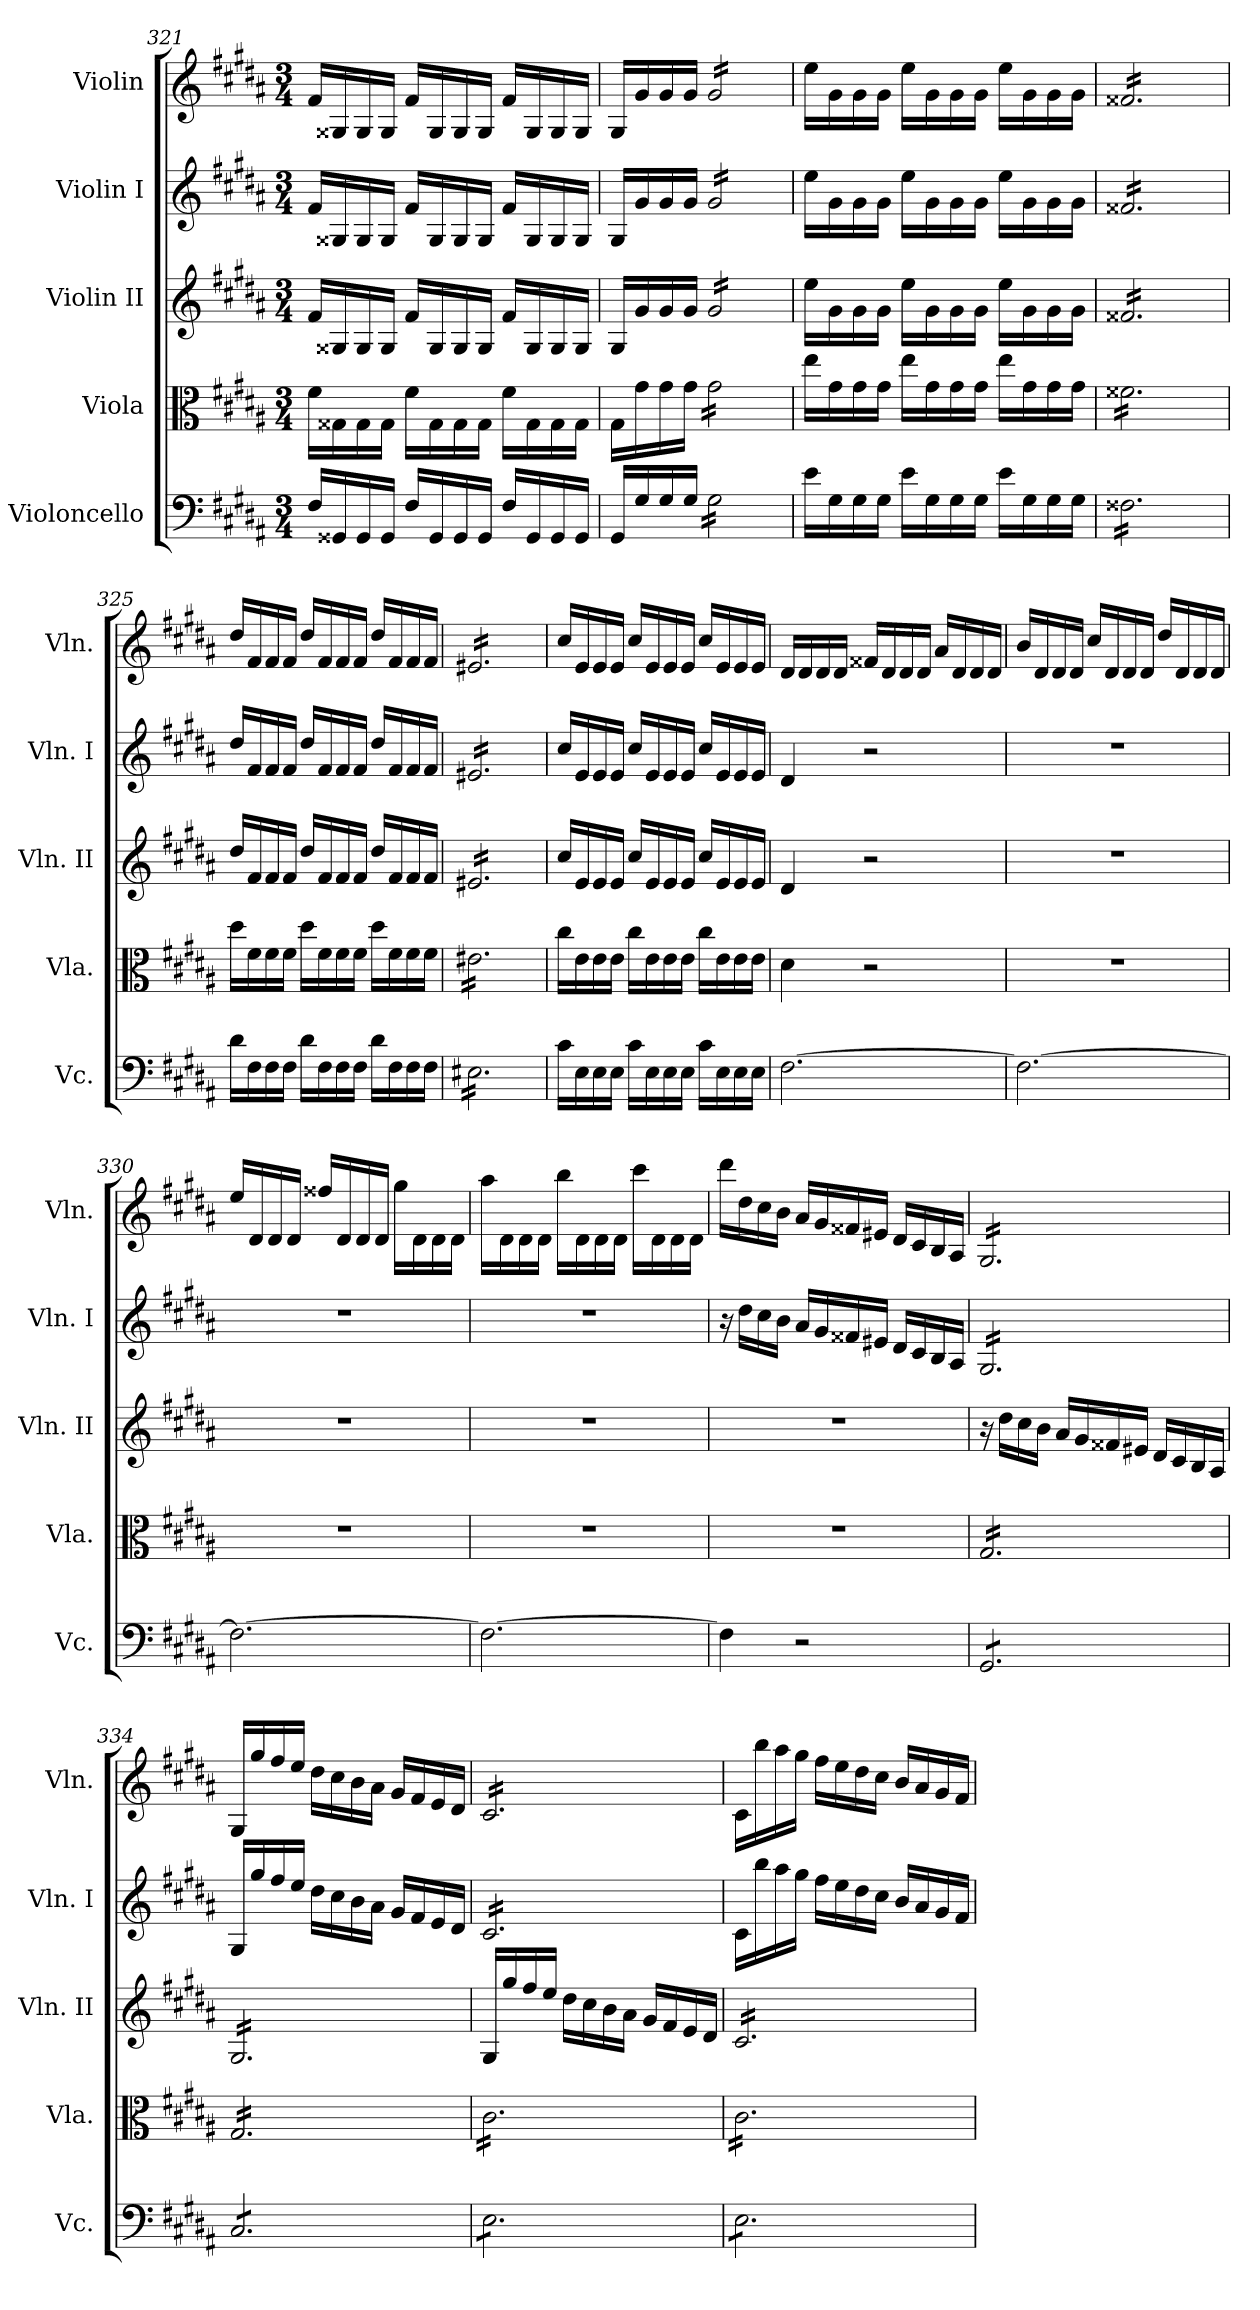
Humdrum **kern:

**kern	**kern	**kern	**kern	**kern
*part5	*part4	*part3	*part2	*part1
*staff5	*staff4	*staff3	*staff2	*staff1
*I"Violoncello	*I"Viola	*I"Violin II	*I"Violin I	*I"Violin
*I'Vc.	*I'Vla.	*I'Vln. II	*I'Vln. I	*I'Vln.
*clefF4	*clefC3	*clefG2	*clefG2	*clefG2
*k[f#c#g#d#a#]	*k[f#c#g#d#a#]	*k[f#c#g#d#a#]	*k[f#c#g#d#a#]	*k[f#c#g#d#a#]
*M3/4	*M3/4	*M3/4	*M3/4	*M3/4
=321	=321	=321	=321	=321
16F#/LL	16f#\LL	16f#/LL	16f#/LL	16f#/LL
16GG##X/	16G##X\	16G##X/	16G##X/	16G##X/
16GG##/	16G##\	16G##/	16G##/	16G##/
16GG##/JJ	16G##\JJ	16G##/JJ	16G##/JJ	16G##/JJ
16F#/LL	16f#\LL	16f#/LL	16f#/LL	16f#/LL
16GG##/	16G##\	16G##/	16G##/	16G##/
16GG##/	16G##\	16G##/	16G##/	16G##/
16GG##/JJ	16G##\JJ	16G##/JJ	16G##/JJ	16G##/JJ
16F#/LL	16f#\LL	16f#/LL	16f#/LL	16f#/LL
16GG##/	16G##\	16G##/	16G##/	16G##/
16GG##/	16G##\	16G##/	16G##/	16G##/
16GG##/JJ	16G##\JJ	16G##/JJ	16G##/JJ	16G##/JJ
=322	=322	=322	=322	=322
16GG#/LL	16G#\LL	16G#/LL	16G#/LL	16G#/LL
16G#/	16g#\	16g#/	16g#/	16g#/
16G#/	16g#\	16g#/	16g#/	16g#/
16G#/JJ	16g#\JJ	16g#/JJ	16g#/JJ	16g#/JJ
*tremolo	*	*	*	*
*	*tremolo	*	*	*
*	*	*tremolo	*	*
*	*	*	*tremolo	*
*	*	*	*	*tremolo
16G#\LL	16g#\LL	16g#/LL	16g#/LL	16g#/LL
16G#\	16g#\	16g#/	16g#/	16g#/
16G#\	16g#\	16g#/	16g#/	16g#/
16G#\	16g#\	16g#/	16g#/	16g#/
16G#\	16g#\	16g#/	16g#/	16g#/
16G#\	16g#\	16g#/	16g#/	16g#/
16G#\	16g#\	16g#/	16g#/	16g#/
16G#\JJ	16g#\JJ	16g#/JJ	16g#/JJ	16g#/JJ
*	*	*	*	*Xtremolo
*	*	*	*Xtremolo	*
*	*	*Xtremolo	*	*
*	*Xtremolo	*	*	*
*Xtremolo	*	*	*	*
!!LO:LB:g=z
=323	=323	=323	=323	=323
16e\LL	16ee\LL	16ee\LL	16ee\LL	16ee\LL
16G#\	16g#\	16g#\	16g#\	16g#\
16G#\	16g#\	16g#\	16g#\	16g#\
16G#\JJ	16g#\JJ	16g#\JJ	16g#\JJ	16g#\JJ
16e\LL	16ee\LL	16ee\LL	16ee\LL	16ee\LL
16G#\	16g#\	16g#\	16g#\	16g#\
16G#\	16g#\	16g#\	16g#\	16g#\
16G#\JJ	16g#\JJ	16g#\JJ	16g#\JJ	16g#\JJ
16e\LL	16ee\LL	16ee\LL	16ee\LL	16ee\LL
16G#\	16g#\	16g#\	16g#\	16g#\
16G#\	16g#\	16g#\	16g#\	16g#\
16G#\JJ	16g#\JJ	16g#\JJ	16g#\JJ	16g#\JJ
=324	=324	=324	=324	=324
*tremolo	*	*	*	*
*	*tremolo	*	*	*
*	*	*tremolo	*	*
*	*	*	*tremolo	*
*	*	*	*	*tremolo
16F##X\LL	16f##X\LL	16f##X/LL	16f##X/LL	16f##X/LL
16F##X\	16f##X\	16f##X/	16f##X/	16f##X/
16F##X\	16f##X\	16f##X/	16f##X/	16f##X/
16F##X\	16f##X\	16f##X/	16f##X/	16f##X/
16F##X\	16f##X\	16f##X/	16f##X/	16f##X/
16F##X\	16f##X\	16f##X/	16f##X/	16f##X/
16F##X\	16f##X\	16f##X/	16f##X/	16f##X/
16F##X\	16f##X\	16f##X/	16f##X/	16f##X/
16F##X\	16f##X\	16f##X/	16f##X/	16f##X/
16F##X\	16f##X\	16f##X/	16f##X/	16f##X/
16F##X\	16f##X\	16f##X/	16f##X/	16f##X/
16F##X\JJ	16f##X\JJ	16f##X/JJ	16f##X/JJ	16f##X/JJ
*	*	*	*	*Xtremolo
*	*	*	*Xtremolo	*
*	*	*Xtremolo	*	*
*	*Xtremolo	*	*	*
*Xtremolo	*	*	*	*
=325	=325	=325	=325	=325
16d#\LL	16dd#\LL	16dd#/LL	16dd#/LL	16dd#/LL
16F#\	16f#\	16f#/	16f#/	16f#/
16F#\	16f#\	16f#/	16f#/	16f#/
16F#\JJ	16f#\JJ	16f#/JJ	16f#/JJ	16f#/JJ
16d#\LL	16dd#\LL	16dd#/LL	16dd#/LL	16dd#/LL
16F#\	16f#\	16f#/	16f#/	16f#/
16F#\	16f#\	16f#/	16f#/	16f#/
16F#\JJ	16f#\JJ	16f#/JJ	16f#/JJ	16f#/JJ
16d#\LL	16dd#\LL	16dd#/LL	16dd#/LL	16dd#/LL
16F#\	16f#\	16f#/	16f#/	16f#/
16F#\	16f#\	16f#/	16f#/	16f#/
16F#\JJ	16f#\JJ	16f#/JJ	16f#/JJ	16f#/JJ
=326	=326	=326	=326	=326
*tremolo	*	*	*	*
*	*tremolo	*	*	*
*	*	*tremolo	*	*
*	*	*	*tremolo	*
*	*	*	*	*tremolo
16E#X\LL	16e#X\LL	16e#X/LL	16e#X/LL	16e#X/LL
16E#X\	16e#X\	16e#X/	16e#X/	16e#X/
16E#X\	16e#X\	16e#X/	16e#X/	16e#X/
16E#X\	16e#X\	16e#X/	16e#X/	16e#X/
16E#X\	16e#X\	16e#X/	16e#X/	16e#X/
16E#X\	16e#X\	16e#X/	16e#X/	16e#X/
16E#X\	16e#X\	16e#X/	16e#X/	16e#X/
16E#X\	16e#X\	16e#X/	16e#X/	16e#X/
16E#X\	16e#X\	16e#X/	16e#X/	16e#X/
16E#X\	16e#X\	16e#X/	16e#X/	16e#X/
16E#X\	16e#X\	16e#X/	16e#X/	16e#X/
16E#X\JJ	16e#X\JJ	16e#X/JJ	16e#X/JJ	16e#X/JJ
*	*	*	*	*Xtremolo
*	*	*	*Xtremolo	*
*	*	*Xtremolo	*	*
*	*Xtremolo	*	*	*
*Xtremolo	*	*	*	*
=327	=327	=327	=327	=327
16c#\LL	16cc#\LL	16cc#/LL	16cc#/LL	16cc#/LL
16E\	16e\	16e/	16e/	16e/
16E\	16e\	16e/	16e/	16e/
16E\JJ	16e\JJ	16e/JJ	16e/JJ	16e/JJ
16c#\LL	16cc#\LL	16cc#/LL	16cc#/LL	16cc#/LL
16E\	16e\	16e/	16e/	16e/
16E\	16e\	16e/	16e/	16e/
16E\JJ	16e\JJ	16e/JJ	16e/JJ	16e/JJ
16c#\LL	16cc#\LL	16cc#/LL	16cc#/LL	16cc#/LL
16E\	16e\	16e/	16e/	16e/
16E\	16e\	16e/	16e/	16e/
16E\JJ	16e\JJ	16e/JJ	16e/JJ	16e/JJ
!!LO:PB:g=z
=328	=328	=328	=328	=328
[2.F#\	4d#\	4d#/	4d#/	16d#/LL
.	.	.	.	16d#/
.	.	.	.	16d#/
.	.	.	.	16d#/JJ
.	2r	2r	2r	16f##X/LL
.	.	.	.	16d#/
.	.	.	.	16d#/
.	.	.	.	16d#/JJ
.	.	.	.	16a#/LL
.	.	.	.	16d#/
.	.	.	.	16d#/
.	.	.	.	16d#/JJ
=329	=329	=329	=329	=329
2.F#\_	2.r	2.r	2.r	16b/LL
.	.	.	.	16d#/
.	.	.	.	16d#/
.	.	.	.	16d#/JJ
.	.	.	.	16cc#/LL
.	.	.	.	16d#/
.	.	.	.	16d#/
.	.	.	.	16d#/JJ
.	.	.	.	16dd#/LL
.	.	.	.	16d#/
.	.	.	.	16d#/
.	.	.	.	16d#/JJ
=330	=330	=330	=330	=330
2.F#\_	2.r	2.r	2.r	16ee/LL
.	.	.	.	16d#/
.	.	.	.	16d#/
.	.	.	.	16d#/JJ
.	.	.	.	16ff##X/LL
.	.	.	.	16d#/
.	.	.	.	16d#/
.	.	.	.	16d#/JJ
.	.	.	.	16gg#\LL
.	.	.	.	16d#\
.	.	.	.	16d#\
.	.	.	.	16d#\JJ
!!LO:LB:g=z
=331	=331	=331	=331	=331
2.F#\_	2.r	2.r	2.r	16aa#\LL
.	.	.	.	16d#\
.	.	.	.	16d#\
.	.	.	.	16d#\JJ
.	.	.	.	16bb\LL
.	.	.	.	16d#\
.	.	.	.	16d#\
.	.	.	.	16d#\JJ
.	.	.	.	16ccc#\LL
.	.	.	.	16d#\
.	.	.	.	16d#\
.	.	.	.	16d#\JJ
=332	=332	=332	=332	=332
4F#\]	2.r	2.r	16r	16ddd#\LL
.	.	.	16dd#\LL	16dd#\
.	.	.	16cc#\	16cc#\
.	.	.	16b\JJ	16b\JJ
2r	.	.	16a#/LL	16a#/LL
.	.	.	16g#/	16g#/
.	.	.	16f##X/	16f##X/
.	.	.	16e#X/JJ	16e#X/JJ
.	.	.	16d#/LL	16d#/LL
.	.	.	16c#/	16c#/
.	.	.	16B/	16B/
.	.	.	16A#/JJ	16A#/JJ
=333	=333	=333	=333	=333
*tremolo	*	*	*	*
*	*tremolo	*	*	*
*	*	*	*tremolo	*
*	*	*	*	*tremolo
8GG#/L	16G#/LL	16r	16G#/LL	16G#/LL
.	16G#/	16dd#\LL	16G#/	16G#/
8GG#/	16G#/	16cc#\	16G#/	16G#/
.	16G#/	16b\JJ	16G#/	16G#/
8GG#/	16G#/	16a#/LL	16G#/	16G#/
.	16G#/	16g#/	16G#/	16G#/
8GG#/	16G#/	16f##X/	16G#/	16G#/
.	16G#/	16e#X/JJ	16G#/	16G#/
8GG#/	16G#/	16d#/LL	16G#/	16G#/
.	16G#/	16c#/	16G#/	16G#/
8GG#/J	16G#/	16B/	16G#/	16G#/
.	16G#/JJ	16A#/JJ	16G#/JJ	16G#/JJ
*	*	*	*	*Xtremolo
*	*	*	*Xtremolo	*
!!LO:PB:g=z
=334	=334	=334	=334	=334
*	*	*tremolo	*	*
8C#/L	16G#/LL	16G#/LL	16G#/LL	16G#/LL
.	16G#/	16G#/	16gg#/	16gg#/
8C#/	16G#/	16G#/	16ff#/	16ff#/
.	16G#/	16G#/	16ee/JJ	16ee/JJ
8C#/	16G#/	16G#/	16dd#\LL	16dd#\LL
.	16G#/	16G#/	16cc#\	16cc#\
8C#/	16G#/	16G#/	16b\	16b\
.	16G#/	16G#/	16a#\JJ	16a#\JJ
8C#/	16G#/	16G#/	16g#/LL	16g#/LL
.	16G#/	16G#/	16f#/	16f#/
8C#/J	16G#/	16G#/	16e/	16e/
.	16G#/JJ	16G#/JJ	16d#/JJ	16d#/JJ
*	*	*Xtremolo	*	*
=335	=335	=335	=335	=335
*	*	*	*tremolo	*
*	*	*	*	*tremolo
8E\L	16c#\LL	16G#/LL	16c#/LL	16c#/LL
.	16c#\	16gg#/	16c#/	16c#/
8E\	16c#\	16ff#/	16c#/	16c#/
.	16c#\	16ee/JJ	16c#/	16c#/
8E\	16c#\	16dd#\LL	16c#/	16c#/
.	16c#\	16cc#\	16c#/	16c#/
8E\	16c#\	16b\	16c#/	16c#/
.	16c#\	16a#\JJ	16c#/	16c#/
8E\	16c#\	16g#/LL	16c#/	16c#/
.	16c#\	16f#/	16c#/	16c#/
8E\J	16c#\	16e/	16c#/	16c#/
.	16c#\JJ	16d#/JJ	16c#/JJ	16c#/JJ
*	*	*	*	*Xtremolo
*	*	*	*Xtremolo	*
=336	=336	=336	=336	=336
*	*	*tremolo	*	*
8E\L	16c#\LL	16c#/LL	16c#\LL	16c#\LL
.	16c#\	16c#/	16bb\	16bb\
8E\	16c#\	16c#/	16aa#\	16aa#\
.	16c#\	16c#/	16gg#\JJ	16gg#\JJ
8E\	16c#\	16c#/	16ff#\LL	16ff#\LL
.	16c#\	16c#/	16ee\	16ee\
8E\	16c#\	16c#/	16dd#\	16dd#\
.	16c#\	16c#/	16cc#\JJ	16cc#\JJ
8E\	16c#\	16c#/	16b/LL	16b/LL
.	16c#\	16c#/	16a#/	16a#/
8E\J	16c#\	16c#/	16g#/	16g#/
*Xtremolo	*	*	*	*
.	16c#\JJ	16c#/JJ	16f#/JJ	16f#/JJ
*	*	*Xtremolo	*	*
*	*Xtremolo	*	*	*
=	=	=	=	=
*-	*-	*-	*-	*-
